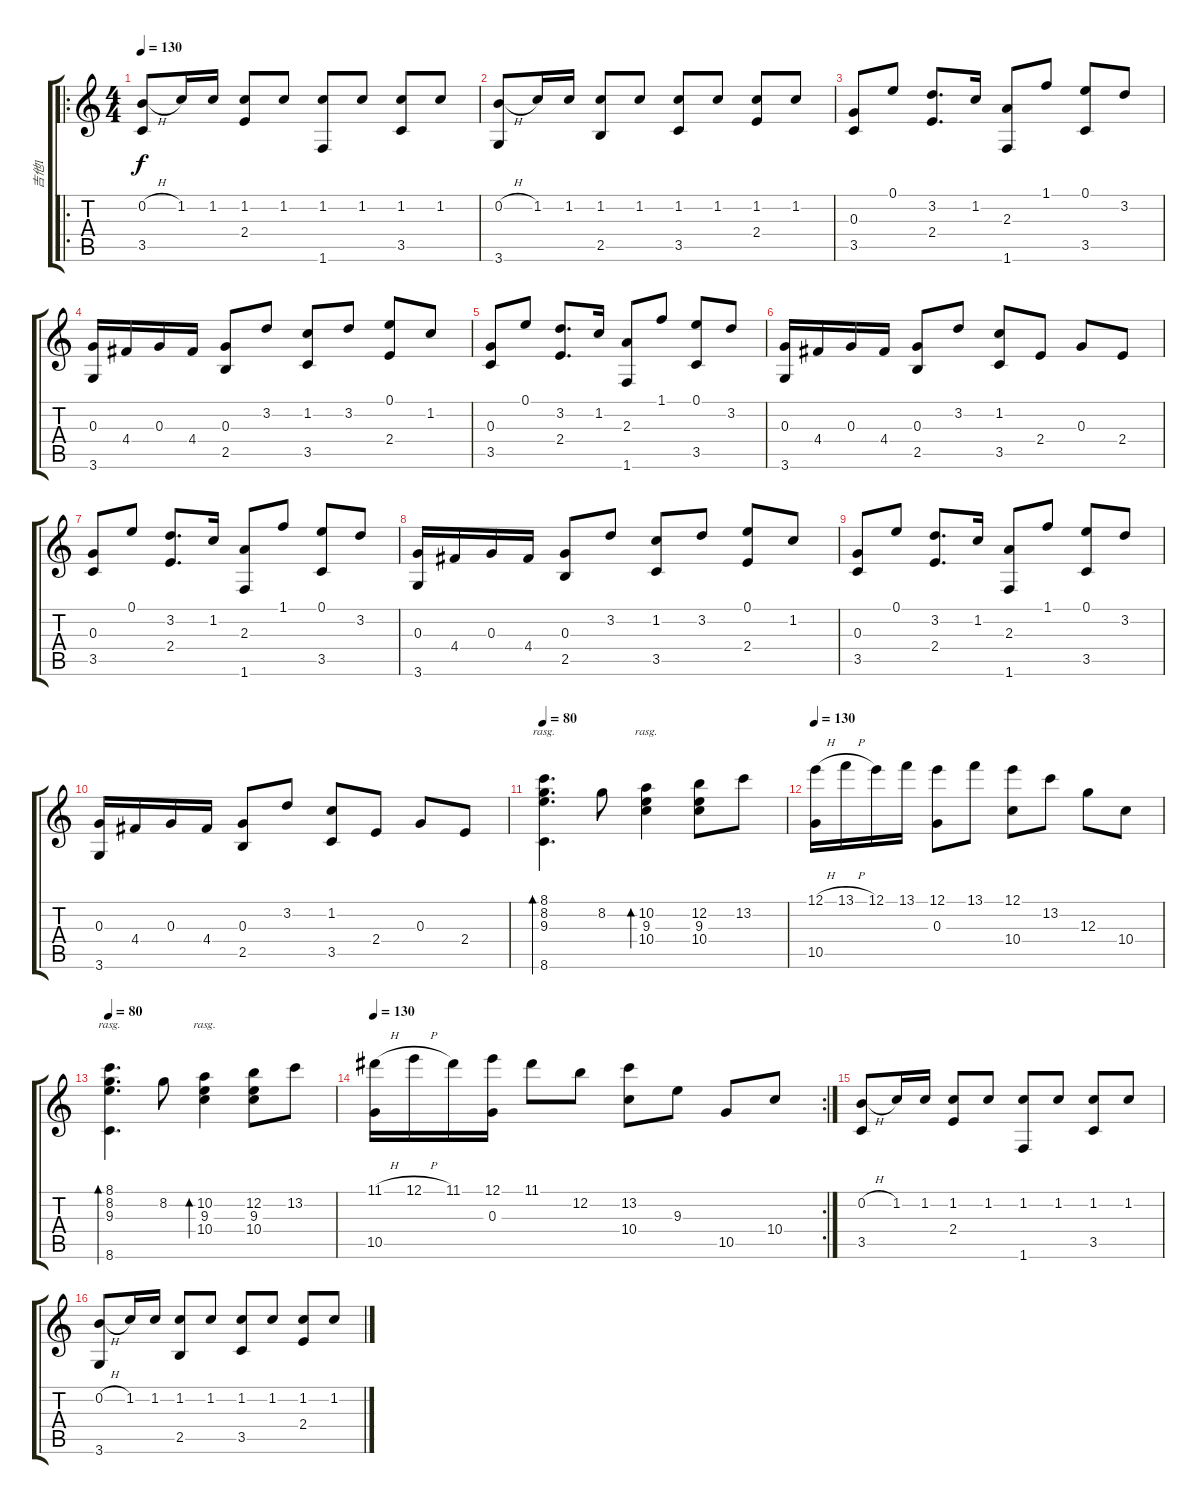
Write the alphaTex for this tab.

\track ("吉他1" "吉他1") {instrument acousticguitarnylon}
\staff {score tabs}
\tuning (E4 B3 G3 D3 A2 E2) {hide}
\ro
\ts (4 4)
\tempo 130
\clef g2
\ks c
(0.2{h} 3.5).8{dy f instrument acousticguitarnylon} 1.2.16 1.2.16 (1.2 2.4).8 1.2.8 (1.2 1.6).8 1.2.8 (1.2 3.5).8 1.2.8 |
(0.2{h} 3.6).8 1.2.16 1.2.16 (1.2 2.5).8 1.2.8 (1.2 3.5).8 1.2.8 (1.2 2.4).8 1.2.8 |
(0.3 3.5).8 0.1.8 (3.2 2.4).8{d} 1.2.16 (2.3 1.6).8 1.1.8 (0.1 3.5).8 3.2.8 |
(0.3 3.6).16 4.4.16 0.3.16 4.4.16 (0.3 2.5).8 3.2.8 (1.2 3.5).8 3.2.8 (0.1 2.4).8 1.2.8 |
(0.3 3.5).8 0.1.8 (3.2 2.4).8{d} 1.2.16 (2.3 1.6).8 1.1.8 (0.1 3.5).8 3.2.8 |
(0.3 3.6).16 4.4.16 0.3.16 4.4.16 (0.3 2.5).8 3.2.8 (1.2 3.5).8 2.4.8 0.3.8 2.4.8 |
(0.3 3.5).8 0.1.8 (3.2 2.4).8{d} 1.2.16 (2.3 1.6).8 1.1.8 (0.1 3.5).8 3.2.8 |
(0.3 3.6).16 4.4.16 0.3.16 4.4.16 (0.3 2.5).8 3.2.8 (1.2 3.5).8 3.2.8 (0.1 2.4).8 1.2.8 |
(0.3 3.5).8 0.1.8 (3.2 2.4).8{d} 1.2.16 (2.3 1.6).8 1.1.8 (0.1 3.5).8 3.2.8 |
(0.3 3.6).16 4.4.16 0.3.16 4.4.16 (0.3 2.5).8 3.2.8 (1.2 3.5).8 2.4.8 0.3.8 2.4.8 |
\tempo 80
(8.1 8.2 9.3 8.6).4{d bd 480 rasg ii} 8.2.8 (10.2 9.3 10.4).4{bd 480 rasg ii} (12.2 9.3 10.4).8 13.2.8 |
\tempo 130
(12.1{h} 10.5).16 13.1{h}.16 12.1.16 13.1.16 (12.1 0.3).8 13.1.8 (12.1 10.4).8 13.2.8 12.3.8 10.4.8 |
\tempo 80
(8.1 8.2 9.3 8.6).4{d bd 480 rasg ii} 8.2.8 (10.2 9.3 10.4).4{bd 480 rasg ii} (12.2 9.3 10.4).8 13.2.8 |
\rc 2
\tempo 130
(11.1{h} 10.5).16 12.1{h}.16 11.1.16 (12.1 0.3).16 11.1.8 12.2.8 (13.2 10.4).8 9.3.8 10.5.8 10.4.8 |
(0.2{h} 3.5).8{volume 1} 1.2.16 1.2.16 (1.2 2.4).8 1.2.8 (1.2 1.6).8 1.2.8 (1.2 3.5).8 1.2.8 |
(0.2{h} 3.6).8 1.2.16 1.2.16 (1.2 2.5).8 1.2.8 (1.2 3.5).8 1.2.8 (1.2 2.4).8 1.2.8
